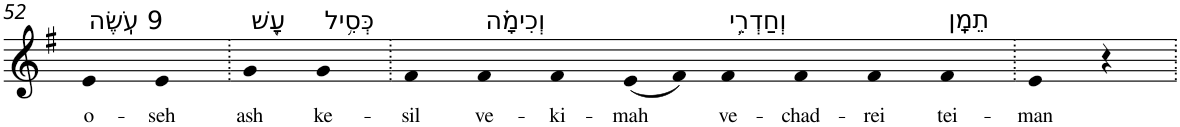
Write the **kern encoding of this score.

**kern	**text
*part1	*part1
*staff1	*staff1
*I"Piano	*
*I'Pno	*
!!LO:PB:g=z
*clefG2	*
*k[f#]	*
*G:	*
=52	=52
!LO:TX:a:t=9 עֹֽשֶׂה	!
!	!LO:LY:b
4e	o-
!	!LO:LY:b
4e	-seh
=53.	=53.
!LO:TX:a:t=עָ֭שׁ	!
!	!LO:LY:b
4g	ash
!LO:TX:a:t=כְּסִ֥יל	!
!	!LO:LY:b
4g	ke-
=54.	=54.
!	!LO:LY:b
4f#	-sil
!LO:TX:a:t=וְכִימָ֗ה	!
!	!LO:LY:b
4f#	ve-
!	!LO:LY:b
4f#	-ki-
!	!LO:LY:b
(8e	-mah
8f#)	.
!LO:TX:a:t=וְחַדְרֵ֥י	!
!	!LO:LY:b
4f#	ve-
!	!LO:LY:b
4f#	-chad-
!	!LO:LY:b
4f#	-rei
!LO:TX:a:t=תֵמָֽן	!
!	!LO:LY:b
4f#	tei-
=55.	=55.
!	!LO:LY:b
4e	-man
4r	.
=.	=.
*-	*-
